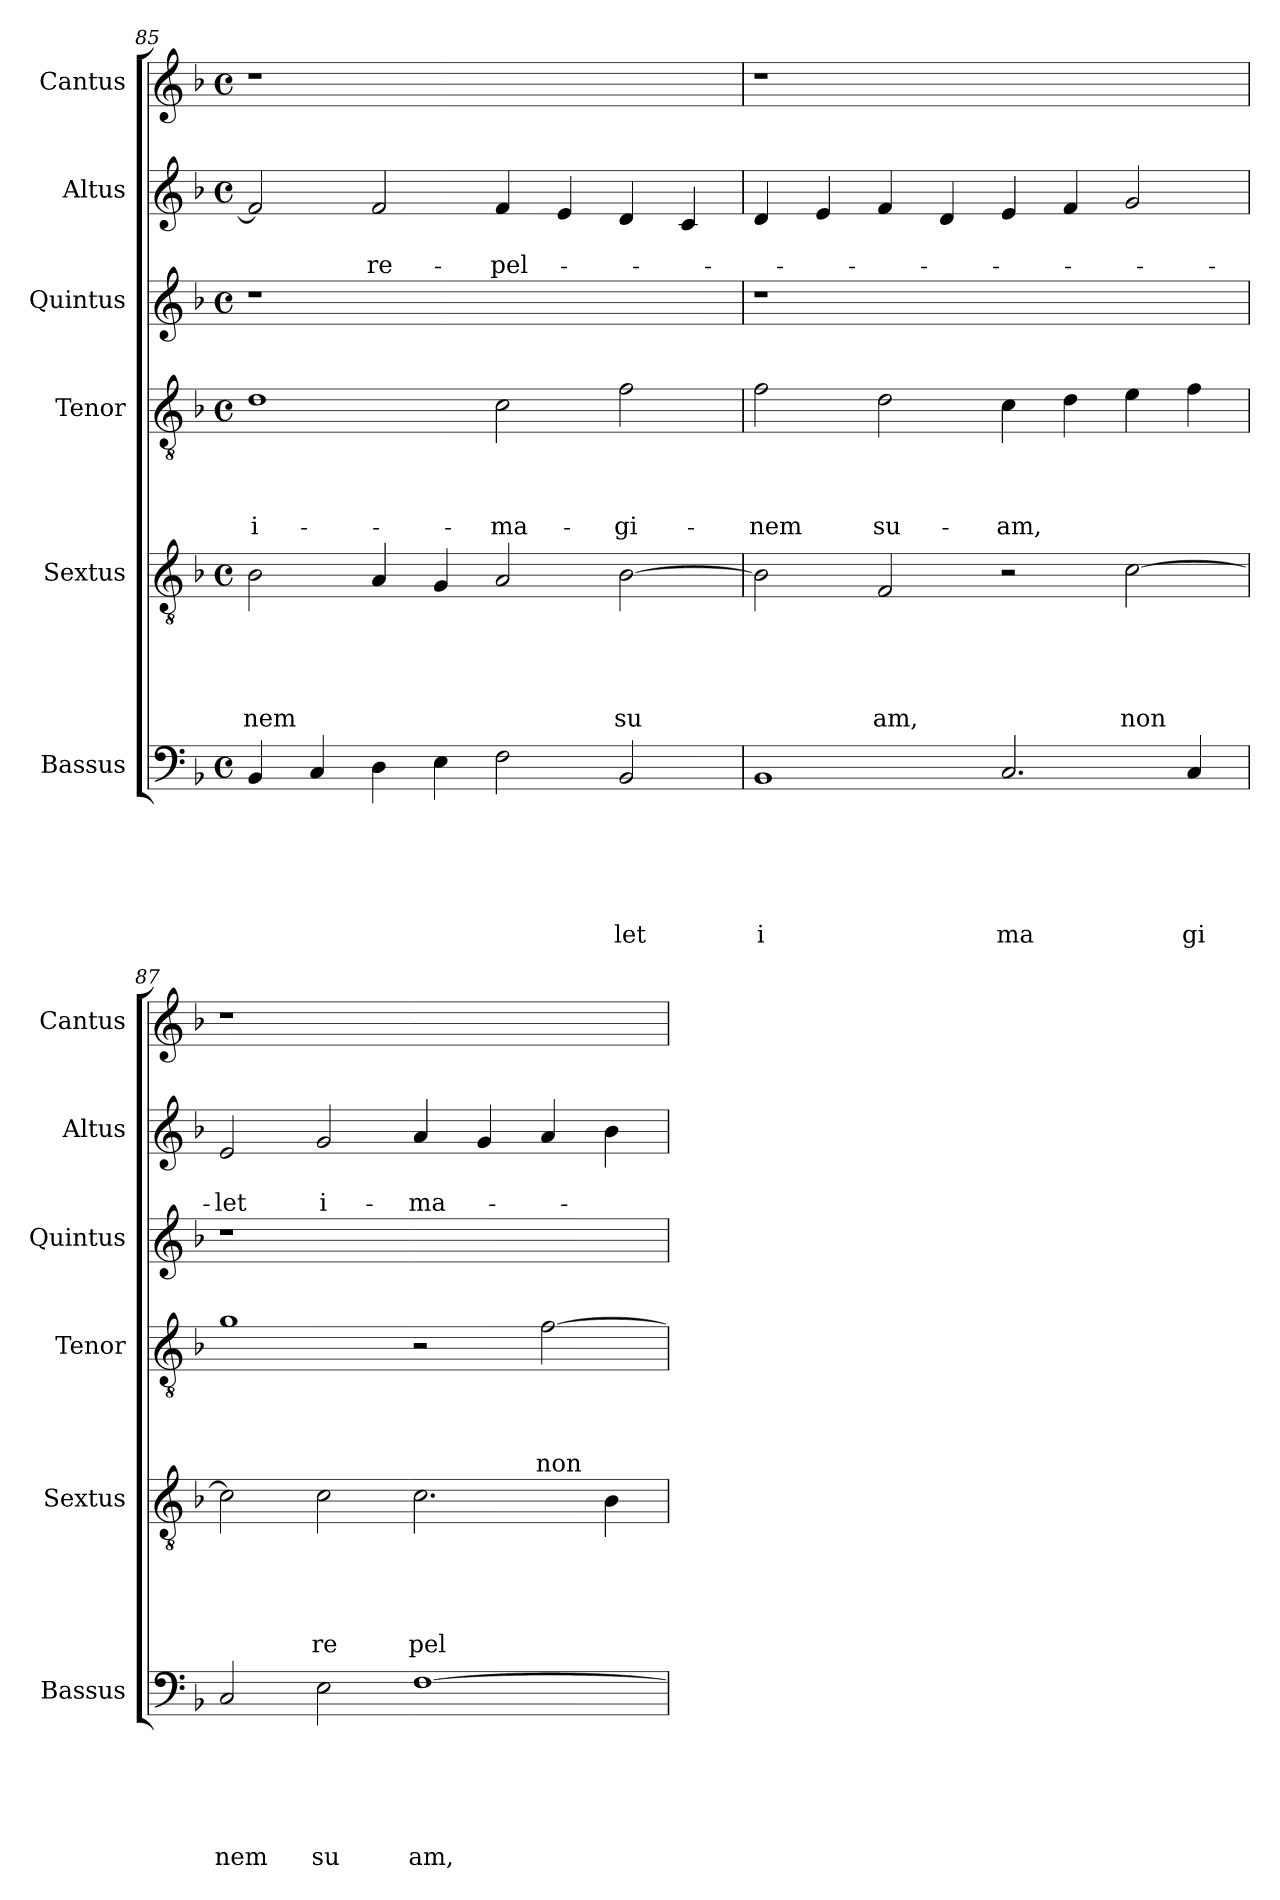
**kern	**text	**text	**text	**text	**text	**text	**kern	**text	**text	**text	**text	**text	**kern	**text	**text	**text	**text	**kern	**kern	**text	**text	**kern
*part6	*part6	*part6	*part6	*part6	*part6	*part6	*part5	*part5	*part5	*part5	*part5	*part5	*part4	*part4	*part4	*part4	*part4	*part3	*part2	*part2	*part2	*part1
*staff6	*staff6	*staff6	*staff6	*staff6	*staff6	*staff6	*staff5	*staff5	*staff5	*staff5	*staff5	*staff5	*staff4	*staff4	*staff4	*staff4	*staff4	*staff3	*staff2	*staff2	*staff2	*staff1
*I"Bassus	*	*	*	*	*	*	*I"Sextus	*	*	*	*	*	*I"Tenor	*	*	*	*	*I"Quintus	*I"Altus	*	*	*I"Cantus
*I'Bassus	*	*	*	*	*	*	*I'Sextus	*	*	*	*	*	*I'Tenor	*	*	*	*	*I'Quintus	*I'Altus	*	*	*I'Cantus
*clefF4	*	*	*	*	*	*	*clefGv2	*	*	*	*	*	*clefGv2	*	*	*	*	*clefG2	*clefG2	*	*	*clefG2
*k[b-]	*	*	*	*	*	*	*k[b-]	*	*	*	*	*	*k[b-]	*	*	*	*	*k[b-]	*k[b-]	*	*	*k[b-]
*F:	*	*	*	*	*	*	*F:	*	*	*	*	*	*F:	*	*	*	*	*F:	*F:	*	*	*F:
*M4/4	*	*	*	*	*	*	*M4/4	*	*	*	*	*	*M4/4	*	*	*	*	*M4/4	*M4/4	*	*	*M4/4
*met(c)	*	*	*	*	*	*	*met(c)	*	*	*	*	*	*met(c)	*	*	*	*	*met(c)	*met(c)	*	*	*met(c)
=85	=85	=85	=85	=85	=85	=85	=85	=85	=85	=85	=85	=85	=85	=85	=85	=85	=85	=85	=85	=85	=85	=85
!	!	!	!	!	!	!	!	!	!	!	!	!LO:LY:b	!	!	!	!	!LO:LY:b	!	!	!	!	!
4BB-/	.	.	.	.	.	.	2B-\	.	.	.	.	nem	1d	.	.	.	i-	1r	2f/]	.	.	1r
4C/	.	.	.	.	.	.	.	.	.	.	.	.	.	.	.	.	.	.	.	.	.	.
!	!	!	!	!	!	!	!	!	!	!	!	!	!	!	!	!	!	!	!	!	!LO:LY:b	!
4D\	.	.	.	.	.	.	4A/	.	.	.	.	.	.	.	.	.	.	.	2f/	.	re-	.
4E\	.	.	.	.	.	.	4G/	.	.	.	.	.	.	.	.	.	.	.	.	.	.	.
!	!	!	!	!	!	!	!	!	!	!	!	!	!	!	!	!	!LO:LY:b	!	!	!	!LO:LY:b	!
2F\	.	.	.	.	.	.	2A/	.	.	.	.	.	2c\	.	.	.	-ma-	1ryy	4f/	.	-pel-	1ryy
.	.	.	.	.	.	.	.	.	.	.	.	.	.	.	.	.	.	.	4e/	.	.	.
!	!	!	!	!	!	!LO:LY:b	!	!	!	!	!	!LO:LY:b	!	!	!	!	!LO:LY:b	!	!	!	!	!
2BB-/	.	.	.	.	.	let	[>2B-\	.	.	.	.	su	2f\	.	.	.	-gi-	.	4d/	.	.	.
.	.	.	.	.	.	.	.	.	.	.	.	.	.	.	.	.	.	.	4c/	.	.	.
=86!	=86!	=86!	=86!	=86!	=86!	=86!	=86!	=86!	=86!	=86!	=86!	=86!	=86!	=86!	=86!	=86!	=86!	=86!	=86!	=86!	=86!	=86!
!	!	!	!	!	!	!LO:LY:b	!	!	!	!	!	!	!	!	!	!	!LO:LY:b	!	!	!	!	!
1BB-	.	.	.	.	.	i	2B-\]	.	.	.	.	.	2f\	.	.	.	-nem	1r	4d/	.	.	1r
.	.	.	.	.	.	.	.	.	.	.	.	.	.	.	.	.	.	.	4e/	.	.	.
!	!	!	!	!	!	!	!	!	!	!	!	!LO:LY:b	!	!	!	!	!LO:LY:b	!	!	!	!	!
.	.	.	.	.	.	.	2F/	.	.	.	.	am,	2d\	.	.	.	su-	.	4f/	.	.	.
.	.	.	.	.	.	.	.	.	.	.	.	.	.	.	.	.	.	.	4d/	.	.	.
!	!	!	!	!	!	!LO:LY:b	!	!	!	!	!	!	!	!	!	!	!LO:LY:b	!	!	!	!	!
2.C/	.	.	.	.	.	ma	2r	.	.	.	.	.	4c\	.	.	.	-am,	1ryy	4e/	.	.	1ryy
.	.	.	.	.	.	.	.	.	.	.	.	.	4d\	.	.	.	.	.	4f/	.	.	.
!	!	!	!	!	!	!	!	!	!	!	!	!LO:LY:b	!	!	!	!	!	!	!	!	!	!
.	.	.	.	.	.	.	[<2c\	.	.	.	.	non	4e\	.	.	.	.	.	2g/	.	.	.
!	!	!	!	!	!	!LO:LY:b	!	!	!	!	!	!	!	!	!	!	!	!	!	!	!	!
4C/	.	.	.	.	.	gi	.	.	.	.	.	.	4f\	.	.	.	.	.	.	.	.	.
!!LO:PB:g=z
=87!	=87!	=87!	=87!	=87!	=87!	=87!	=87!	=87!	=87!	=87!	=87!	=87!	=87!	=87!	=87!	=87!	=87!	=87!	=87!	=87!	=87!	=87!
!	!	!	!	!	!	!LO:LY:b	!	!	!	!	!	!	!	!	!	!	!	!	!	!	!LO:LY:b	!
2C/	.	.	.	.	.	nem	2c\]	.	.	.	.	.	1g	.	.	.	.	1r	2e/	.	-let	1r
!	!	!	!	!	!	!LO:LY:b	!	!	!	!	!	!LO:LY:b	!	!	!	!	!	!	!	!	!LO:LY:b	!
2E\	.	.	.	.	.	su	2c\	.	.	.	.	re	.	.	.	.	.	.	2g/	.	i-	.
!	!	!	!	!	!	!LO:LY:b	!	!	!	!	!	!LO:LY:b	!	!	!	!	!	!	!	!	!LO:LY:b	!
[>1F	.	.	.	.	.	am,	2.c\	.	.	.	.	pel	2r	.	.	.	.	1ryy	4a/	.	-ma-	1ryy
.	.	.	.	.	.	.	.	.	.	.	.	.	.	.	.	.	.	.	4g/	.	.	.
!	!	!	!	!	!	!	!	!	!	!	!	!	!	!	!	!	!LO:LY:b	!	!	!	!	!
.	.	.	.	.	.	.	.	.	.	.	.	.	[>2f\	.	.	.	non	.	4a/	.	.	.
.	.	.	.	.	.	.	4B-\	.	.	.	.	.	.	.	.	.	.	.	4b-\	.	.	.
=!	=!	=!	=!	=!	=!	=!	=!	=!	=!	=!	=!	=!	=!	=!	=!	=!	=!	=!	=!	=!	=!	=!
*-	*-	*-	*-	*-	*-	*-	*-	*-	*-	*-	*-	*-	*-	*-	*-	*-	*-	*-	*-	*-	*-	*-
